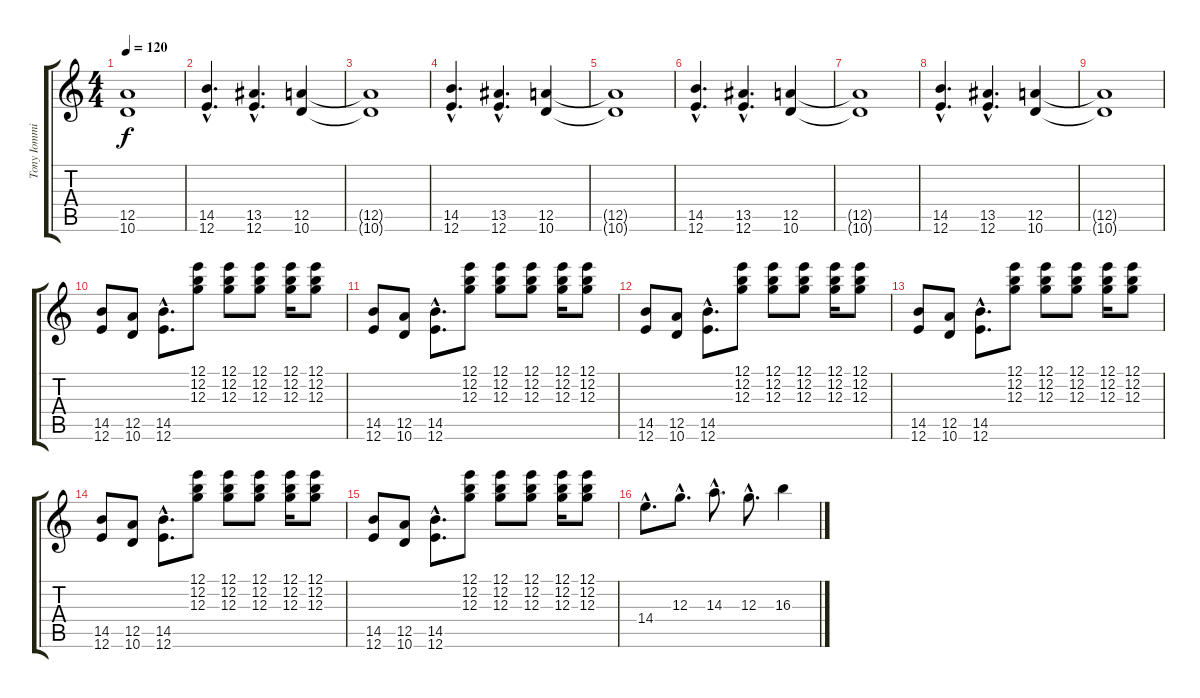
\track ("Tony Iommi" "Tony Iommi") {instrument overdrivenguitar}
\staff {score tabs}
\tuning (E4 B3 G3 D3 A2 E2) {hide}
\ts (4 4)
\tempo 120
\clef g2
\ks c
(12.5{t} 10.6{t}).1{dy f} |
(14.5{hac} 12.6{hac}).4{d} (13.5{hac} 12.6{hac}).4{d} (12.5 10.6).4 |
(12.5{t} 10.6{t}).1 |
(14.5{hac} 12.6{hac}).4{d} (13.5{hac} 12.6{hac}).4{d} (12.5 10.6).4 |
(12.5{t} 10.6{t}).1 |
(14.5{hac} 12.6{hac}).4{d} (13.5{hac} 12.6{hac}).4{d} (12.5 10.6).4 |
(12.5{t} 10.6{t}).1 |
(14.5{hac} 12.6{hac}).4{d} (13.5{hac} 12.6{hac}).4{d} (12.5 10.6).4 |
(12.5{t} 10.6{t}).1 |
(14.5 12.6).8 (12.5 10.6).8 (14.5{hac} 12.6{hac}).8{d} (12.1 12.2 12.3).8 (12.1 12.2 12.3).8 (12.1 12.2 12.3).8 (12.1 12.2 12.3).16 (12.1 12.2 12.3).8 |
(14.5 12.6).8 (12.5 10.6).8 (14.5{hac} 12.6{hac}).8{d} (12.1 12.2 12.3).8 (12.1 12.2 12.3).8 (12.1 12.2 12.3).8 (12.1 12.2 12.3).16 (12.1 12.2 12.3).8 |
(14.5 12.6).8 (12.5 10.6).8 (14.5{hac} 12.6{hac}).8{d} (12.1 12.2 12.3).8 (12.1 12.2 12.3).8 (12.1 12.2 12.3).8 (12.1 12.2 12.3).16 (12.1 12.2 12.3).8 |
(14.5 12.6).8 (12.5 10.6).8 (14.5{hac} 12.6{hac}).8{d} (12.1 12.2 12.3).8 (12.1 12.2 12.3).8 (12.1 12.2 12.3).8 (12.1 12.2 12.3).16 (12.1 12.2 12.3).8 |
(14.5 12.6).8 (12.5 10.6).8 (14.5{hac} 12.6{hac}).8{d} (12.1 12.2 12.3).8 (12.1 12.2 12.3).8 (12.1 12.2 12.3).8 (12.1 12.2 12.3).16 (12.1 12.2 12.3).8 |
(14.5 12.6).8 (12.5 10.6).8 (14.5{hac} 12.6{hac}).8{d} (12.1 12.2 12.3).8 (12.1 12.2 12.3).8 (12.1 12.2 12.3).8 (12.1 12.2 12.3).16 (12.1 12.2 12.3).8 |
14.4{hac}.8{d} 12.3{hac}.8{d} 14.3{hac}.8{d} 12.3{hac}.8{d} 16.3.4
